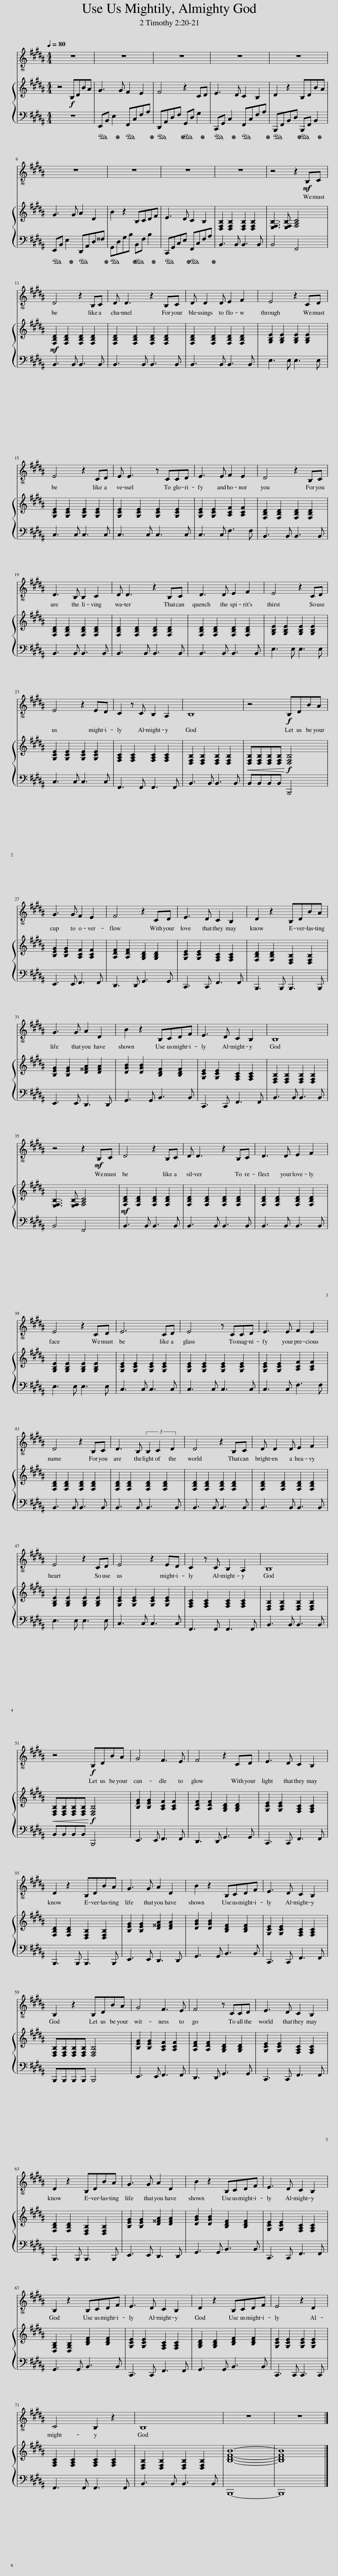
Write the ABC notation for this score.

X:1
%%score 1 { 2 | 3 }
L:1/8
Q:1/4=80
M:4/4
I:linebreak $
K:B
V:1 treble
V:2 treble
V:3 bass
V:1
 z8 | z8 | z8 | z8 | z8 |$ %5
 z8 | z8 | z8 | z8 | z4 z2!mf! B,C |$ %10
 D4 z2 B,C | D D3 z2 B,C | D D2 D E2 F2 | E4 z2 CD |$ E4 z2 CD | %15
 E E3 z CCD | E3 E F2 E2 | D4 z2 B,C |$ D3 B, B,2 C2 | D D3 z2 B,C | %20
 D3 D E2 F2 | E4 z2 CD |$ E4 z2 ED | C2 z C B,2 A,2 | B,8 | %25
 z4!f! B,DBA |$ G3 G F2 E2 | F4 z2 CD | E3 D C2 B,2 | D2 z2 B,DBA |$ %30
 G3 G A2 D2 | B2 z2 B,CDF | E3 D C2 B,2 | B,8 |$ z4 z2!mf! B,C | %35
 D4 z2 B,C | D D3 z2 B,C | D3 D E2 F2 |$ E4 z2 CD | E6 CD | %40
 E4 z CCD | E3 E F2 E2 |$ D4 z2 B,C | D3 B, (3B,2 C2 D2 | D4 z2 B,C | %45
 D D2 D E2 F2 |$ E4 z2 CD | E4 z2 ED | C2 z C B,2 A,2 | B,8 |$ %50
 z4!f! B,DBA | G4 F3 E | F4 z2 CD | E3 D C2 B,2 |$ D2 z2 B,DBA | %55
 G3 G A2 D2 | B2 z2 B,CDF | E3 D C2 B,2 |$ B,2 z2 B,DBA | G4 F3 E | %60
 F4 z CCD | E3 D C2 B,2 |$ D2 z2 B,DBA | G3 G A2 D2 | B2 z2 B,CDF | %65
 E3 D C2 B,2 |$ B,2 z2 B,CDF | E3 D C2 B,2 | D2 z2 B,CDF | E4 z2 D2 |$ %70
 C4 B,2 z2 | B,8 | z8 | z8 |] %74
V:2
 z4!f! B,DBA | G3 G F2 E2 | F4 z2 CD | E3 D C2 B,2 | D2 z2 B,DBA |$ %5
 G3 G A2 D2 | B2 z2 B,CDF | E3 D C2 B,2 | [D,F,B,]2 [D,F,B,]2 [D,F,B,]2 [D,F,B,]2 | [E,F,B,]3 [E,F,B,] [F,A,C]4 |$ %10
!mf! [F,B,D]2 [F,B,D]2 [F,B,D]2 [F,B,D]2 | [F,B,D]2 [F,B,D]2 [F,B,D]2 [F,B,D]2 | [F,B,D]2 [F,B,D]2 [F,B,D]2 [F,B,D]2 | [G,B,E]2 [G,B,E]2 [G,B,E]2 [G,B,E]2 |$ [G,CE]2 [G,CE]2 [G,CE]2 [G,CE]2 | %15
 [G,CE]2 [G,CE]2 [G,CE]2 [G,CE]2 | [G,CE]2 [G,CE]2 [A,CF]2 [A,CF]2 | [F,B,D]2 [F,B,D]2 [F,B,D]2 [F,B,D]2 |$ [F,B,D]2 [F,B,D]2 [F,B,D]2 [F,B,D]2 | [F,B,D]2 [F,B,D]2 [F,B,D]2 [F,B,D]2 | %20
 [F,B,D]2 [F,B,D]2 [F,B,D]2 [F,B,D]2 | [G,B,E]2 [G,B,E]2 [G,B,E]2 [G,B,E]2 |$ [G,CE]2 [G,CE]2 [G,CE]2 [G,CE]2 | [F,A,C]2 [F,A,C]2 [F,A,C]2 [F,A,C]2 | [D,F,B,]2 [D,F,B,]2 [D,F,B,]2 [D,F,B,]2 | %25
!<(! [D,F,B,][D,F,B,][D,F,B,][D,F,B,]!<)!!f! [D,F,B,]4 |$ [B,EG]2 [B,EG]2 [A,CF]2 [A,CF]2 | [A,DF]2 [A,DF]2 [G,B,D]2 [G,B,D]2 | [G,CE]2 [G,CE]2 [F,A,C]2 [F,A,C]2 | [F,B,D]2 [F,B,D]2 [D,F,B,]2 [D,F,B,]2 |$ %30
 [B,EG]2 [B,EG]2 [D^^FA]2 [DFA]2 | [DGB]2 [DGB]2 [B,DF]2 [B,DF]2 | [G,CE]2 [G,CE]2 [F,A,C]2 [F,A,C]2 | [D,F,B,]2 [D,F,B,]2 [D,F,B,]2 [D,F,B,]2 |$ [E,F,B,]3 [E,F,B,] [F,A,C]4 | %35
!mf! [F,B,D]2 [F,B,D]2 [F,B,D]2 [F,B,D]2 | [F,B,D]2 [F,B,D]2 [F,B,D]2 [F,B,D]2 | [F,B,D]2 [F,B,D]2 [F,B,D]2 [F,B,D]2 |$ [G,B,E]2 [G,B,E]2 [G,B,E]2 [G,B,E]2 | [G,CE]2 [G,CE]2 [G,CE]2 [G,CE]2 | %40
 [G,CE]2 [G,CE]2 [G,CE]2 [G,CE]2 | [G,CE]2 [G,CE]2 [A,CF]2 [A,CF]2 |$ [F,B,D]2 [F,B,D]2 [F,B,D]2 [F,B,D]2 | [F,B,D]2 [F,B,D]2 [F,B,D]2 [F,B,D]2 | [F,B,D]2 [F,B,D]2 [F,B,D]2 [F,B,D]2 | %45
 [F,B,D]2 [F,B,D]2 [F,B,D]2 [F,B,D]2 |$ [G,B,E]2 [G,B,E]2 [G,B,E]2 [G,B,E]2 | [G,CE]2 [G,CE]2 [G,CE]2 [G,CE]2 | [F,A,C]2 [F,A,C]2 [F,A,C]2 [F,A,C]2 | [D,F,B,]2 [D,F,B,]2 [D,F,B,]2 [D,F,B,]2 |$ %50
!<(! [D,F,B,][D,F,B,][D,F,B,][D,F,B,]!<)!!f! [D,F,B,]4 | [B,EG]2 [B,EG]2 [A,CF]2 [A,CF]2 | [A,DF]2 [A,DF]2 [G,B,D]2 [G,B,D]2 | [G,CE]2 [G,CE]2 [F,A,C]2 [F,A,C]2 |$ [F,B,D]2 [F,B,D]2 [D,F,B,]2 [D,F,B,]2 | %55
 [B,EG]2 [B,EG]2 [D^^FA]2 [DFA]2 | [DGB]2 [DGB]2 [B,DF]2 [B,DF]2 | [G,CE]2 [G,CE]2 [F,A,C]2 [F,A,C]2 |$ [D,F,B,][D,F,B,][D,F,B,][D,F,B,] [D,F,B,]4 | [B,EG]2 [B,EG]2 [A,CF]2 [A,CF]2 | %60
 [A,DF]2 [A,DF]2 [G,B,D]2 [G,B,D]2 | [G,CE]2 [G,CE]2 [F,A,C]2 [F,A,C]2 |$ [F,B,D]2 [F,B,D]2 [D,F,B,]2 [D,F,B,]2 | [B,EG]2 [B,EG]2 [D^^FA]2 [DFA]2 | [DGB]2 [DGB]2 [B,DF]2 [B,DF]2 | %65
 [G,CE]2 [G,CE]2 [F,A,C]2 [F,A,C]2 |$ [D,G,B,]2 [D,G,B,]2 [B,DF]2 [B,DF]2 | [G,CE]2 [G,CE]2 [F,A,C]2 [F,A,C]2 | [G,B,D]2 [G,B,D]2 [B,DF]2 [B,DF]2 | [G,CE]2 [G,CE]2 [G,CE]2 [G,CE]2 |$ %70
 [F,A,C]2 [F,A,C]2 [F,A,C]2 [F,A,C]2 | [D,F,B,]2 [D,F,B,]2 [D,F,B,]2 [D,F,B,]2 | [B,DFB]8- | [B,DFB]8 |] %74
V:3
 z8 |!ped! E,,B,, E,2!ped-up!!ped! F,,C,F,A,!ped-up! |!ped! D,,A,,D,F,!ped-up!!ped! G,,D, G,2!ped-up! |!ped! C,,G,, C,2!ped-up!!ped! F,,C,F,A,!ped-up! |!ped! B,,,F,,B,,D,!ped-up!!ped! B,,,F,, B,,2!ped-up! |$ %5
!ped! E,,B,, E,2!ped-up!!ped! D,,A,,D,^^F,!ped-up! |!ped! G,,D,G,B,!ped-up!!ped! B,,F, B,2!ped-up! |!ped! C,,G,,C,E,!ped-up!!ped! F,,C,F,A,!ped-up! | B,,3 B,, B,,3 B,, | B,,4 F,,4 |$ %10
 B,,3 B,, B,,3 B,, | B,,3 B,, B,,3 B,, | B,,3 B,, B,,3 B,, | E,3 E, E,3 E, |$ C,3 C, C,3 C, | %15
 C,3 C, C,3 C, | C,3 C, F,3 F, | B,,3 B,, B,,3 B,, |$ B,,3 B,, B,,3 B,, | B,,3 B,, B,,3 B,, | %20
 B,,3 B,, B,,3 B,, | E,3 E, E,3 E, |$ C,3 C, C,3 C, | F,,3 F,, F,,3 F,, | B,,3 B,, B,,3 B,, | %25
 B,,B,,B,,B,, B,,,4 |$ E,,3 E,, F,,3 F,, | D,,3 D,, G,,3 G,, | C,,3 C,, F,,3 F,, | B,,,3 B,,, B,,,3 B,,, |$ %30
 E,,3 E,, D,,3 D,, | G,,3 G,, B,,3 B,, | C,,3 C,, F,,3 F,, | B,,3 B,, B,,3 B,, |$ B,,4 F,,4 | %35
 B,,3 B,, B,,3 B,, | B,,3 B,, B,,3 B,, | B,,3 B,, B,,3 B,, |$ E,3 E, E,3 E, | C,3 C, C,3 C, | %40
 C,3 C, C,3 C, | C,3 C, F,3 F, |$ B,,3 B,, B,,3 B,, | B,,3 B,, B,,3 B,, | B,,3 B,, B,,3 B,, | %45
 B,,3 B,, B,,3 B,, |$ E,3 E, E,3 E, | C,3 C, C,3 C, | F,,3 F,, F,,3 F,, | B,,3 B,, B,,3 B,, |$ %50
 B,,B,,B,,B,, B,,,4 | E,,3 E,, F,,3 F,, | D,,3 D,, G,,3 G,, | C,,3 C,, F,,3 F,, |$ B,,,3 B,,, B,,,3 B,,, | %55
 E,,3 E,, D,,3 D,, | G,,3 G,, B,,3 B,, | C,,3 C,, F,,3 F,, |$ B,,,B,,,B,,,B,,, B,,,4 | E,,3 E,, F,,3 F,, | %60
 D,,3 D,, G,,3 G,, | C,,3 C,, F,,3 F,, |$ B,,,3 B,,, B,,,3 B,,, | E,,3 E,, D,,3 D,, | G,,3 G,, B,,3 B,, | %65
 C,,3 C,, F,,3 F,, |$ G,,3 G,, B,,3 B,, | C,,3 C,, F,,3 F,, | G,,3 G,, B,,3 B,, | C,,3 C,, C,,3 C,, |$ %70
 F,,3 F,, F,,3 F,, | B,,3 B,, B,,3 B,, | B,,,8- | B,,,8 |] %74
